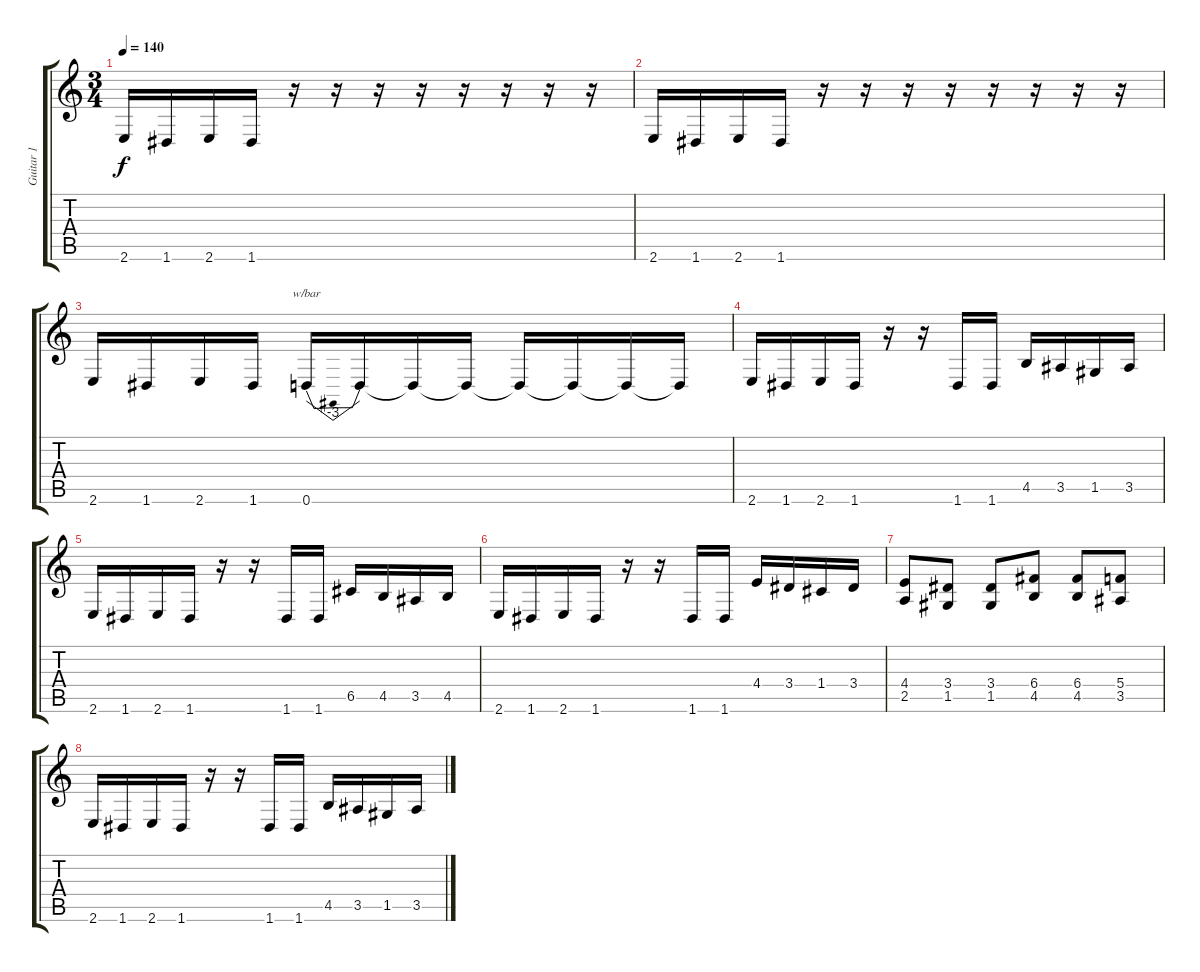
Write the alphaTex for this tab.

\track ("Guitar 1" "Guitar 1") {instrument distortionguitar}
\staff {score tabs}
\tuning (D4 A3 F3 C3 G2 D2) {hide}
\ts (3 4)
\tempo 140
\clef g2
\ks c
2.6.16{dy f} 1.6.16 2.6.16 1.6.16 r.16 r.16 r.16 r.16 r.16 r.16 r.16 r.16 |
2.6.16 1.6.16 2.6.16 1.6.16 r.16 r.16 r.16 r.16 r.16 r.16 r.16 r.16 |
2.6.16 1.6.16 2.6.16 1.6.16 0.6.16{tbe (dip default 0 0 30 -12 60 0)} 0.6{t}.16 0.6{t}.16 0.6{t}.16 0.6{t}.16 0.6{t}.16 0.6{t}.16 0.6{t}.16 |
2.6.16 1.6.16 2.6.16 1.6.16 r.16 r.16 1.6.16 1.6.16 4.5.16 3.5.16 1.5.16 3.5.16 |
2.6.16 1.6.16 2.6.16 1.6.16 r.16 r.16 1.6.16 1.6.16 6.5.16 4.5.16 3.5.16 4.5.16 |
2.6.16 1.6.16 2.6.16 1.6.16 r.16 r.16 1.6.16 1.6.16 4.4.16 3.4.16 1.4.16 3.4.16 |
(4.4 2.5).8 (3.4 1.5).8 (3.4 1.5).8 (6.4 4.5).8 (6.4 4.5).8 (5.4 3.5).8 |
2.6.16 1.6.16 2.6.16 1.6.16 r.16 r.16 1.6.16 1.6.16 4.5.16 3.5.16 1.5.16 3.5.16
